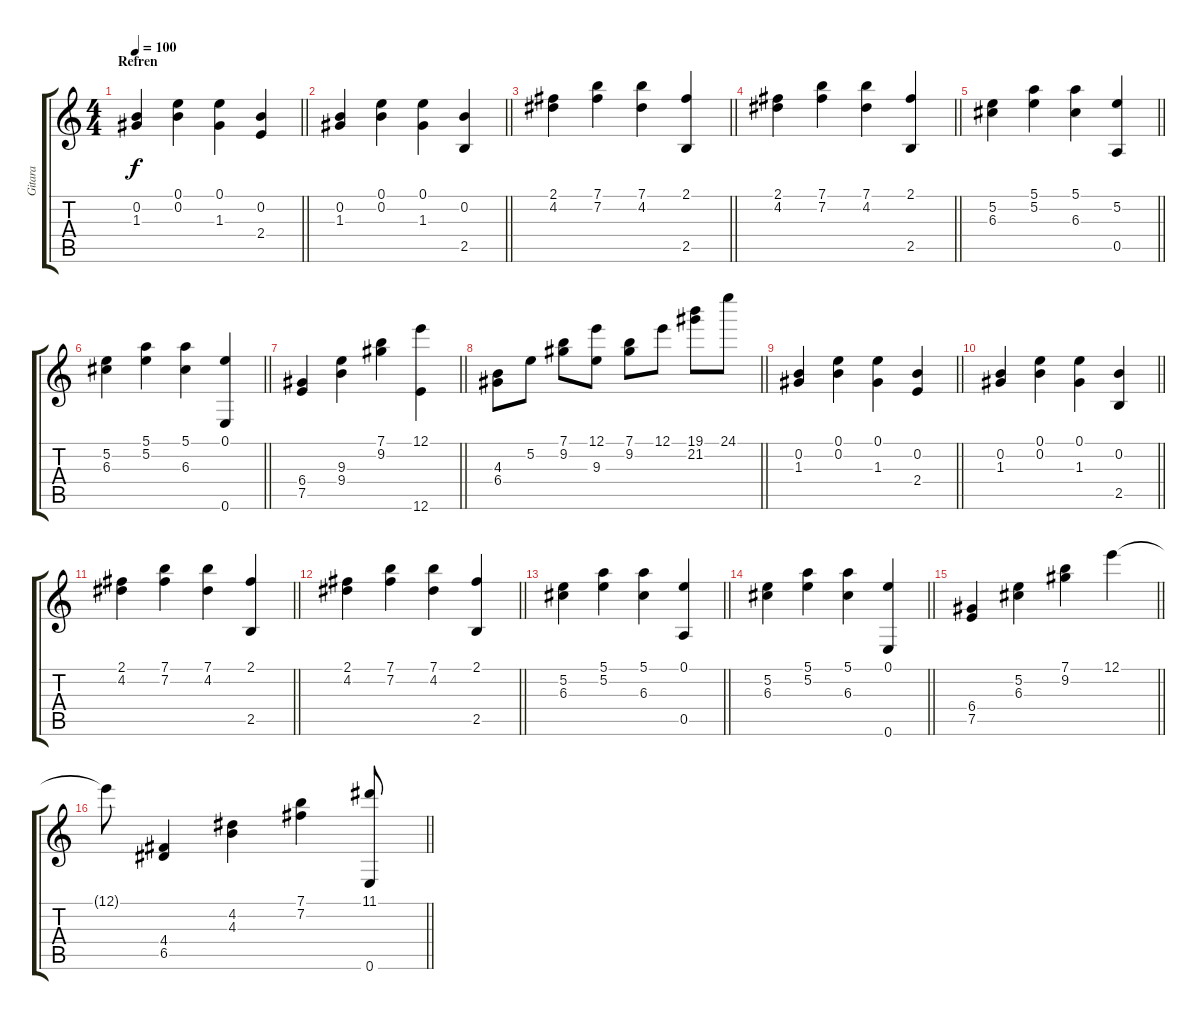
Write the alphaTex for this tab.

\track ("Gitara" "Gitara") {instrument acousticguitarnylon}
\staff {score tabs}
\tuning (E4 B3 G3 D3 A2 E2) {hide}
\ts (4 4)
\section ("" "Refren")
\tempo 100
\clef g2
\barLineRight lightlight
\ks c
(0.2 1.3).4{dy f} (0.1 0.2).4 (0.1 1.3).4 (0.2 2.4).4 |
\barLineRight lightlight
(0.2 1.3).4 (0.1 0.2).4 (0.1 1.3).4 (0.2 2.5).4 |
\barLineRight lightlight
(2.1 4.2).4 (7.1 7.2).4 (7.1 4.2).4 (2.1 2.5).4 |
\barLineRight lightlight
(2.1 4.2).4 (7.1 7.2).4 (7.1 4.2).4 (2.1 2.5).4 |
\barLineRight lightlight
(5.2 6.3).4 (5.1 5.2).4 (5.1 6.3).4 (5.2 0.5).4 |
\barLineRight lightlight
(5.2 6.3).4 (5.1 5.2).4 (5.1 6.3).4 (0.1 0.6).4 |
\barLineRight lightlight
(6.4 7.5).4 (9.3 9.4).4 (7.1 9.2).4 (12.1 12.6).4 |
\barLineRight lightlight
(4.3 6.4).8 5.2.8 (7.1 9.2).8 (12.1 9.3).8 (7.1 9.2).8 12.1.8 (19.1 21.2).8 24.1.8 |
\barLineRight lightlight
(0.2 1.3).4 (0.1 0.2).4 (0.1 1.3).4 (0.2 2.4).4 |
\barLineRight lightlight
(0.2 1.3).4 (0.1 0.2).4 (0.1 1.3).4 (0.2 2.5).4 |
\barLineRight lightlight
(2.1 4.2).4 (7.1 7.2).4 (7.1 4.2).4 (2.1 2.5).4 |
\barLineRight lightlight
(2.1 4.2).4 (7.1 7.2).4 (7.1 4.2).4 (2.1 2.5).4 |
\barLineRight lightlight
(5.2 6.3).4 (5.1 5.2).4 (5.1 6.3).4 (0.1 0.5).4 |
\barLineRight lightlight
(5.2 6.3).4 (5.1 5.2).4 (5.1 6.3).4 (0.1 0.6).4 |
\barLineRight lightlight
(6.4 7.5).4 (5.2 6.3).4 (7.1 9.2).4 12.1.4 |
\barLineRight lightlight
12.1{t}.8 (4.4 6.5).4 (4.2 4.3).4 (7.1 7.2).4 (11.1 0.6).8
